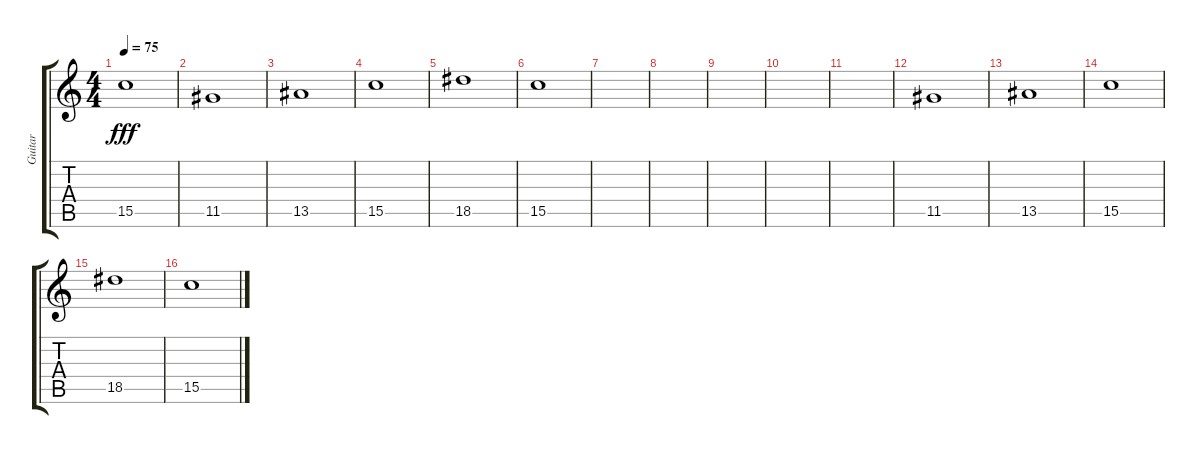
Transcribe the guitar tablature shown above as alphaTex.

\track ("Guitar" "Guitar") {instrument electricguitarclean}
\staff {score tabs}
\tuning (E4 B3 G3 D3 A2 E2) {hide}
\ts (4 4)
\tempo 75
\clef g2
\ks c
15.5.1{dy fff} |
11.5.1 |
13.5.1 |
15.5.1 |
18.5.1 |
15.5.1 |
|
|
|
|
|
11.5.1 |
13.5.1 |
15.5.1 |
18.5.1 |
15.5.1
